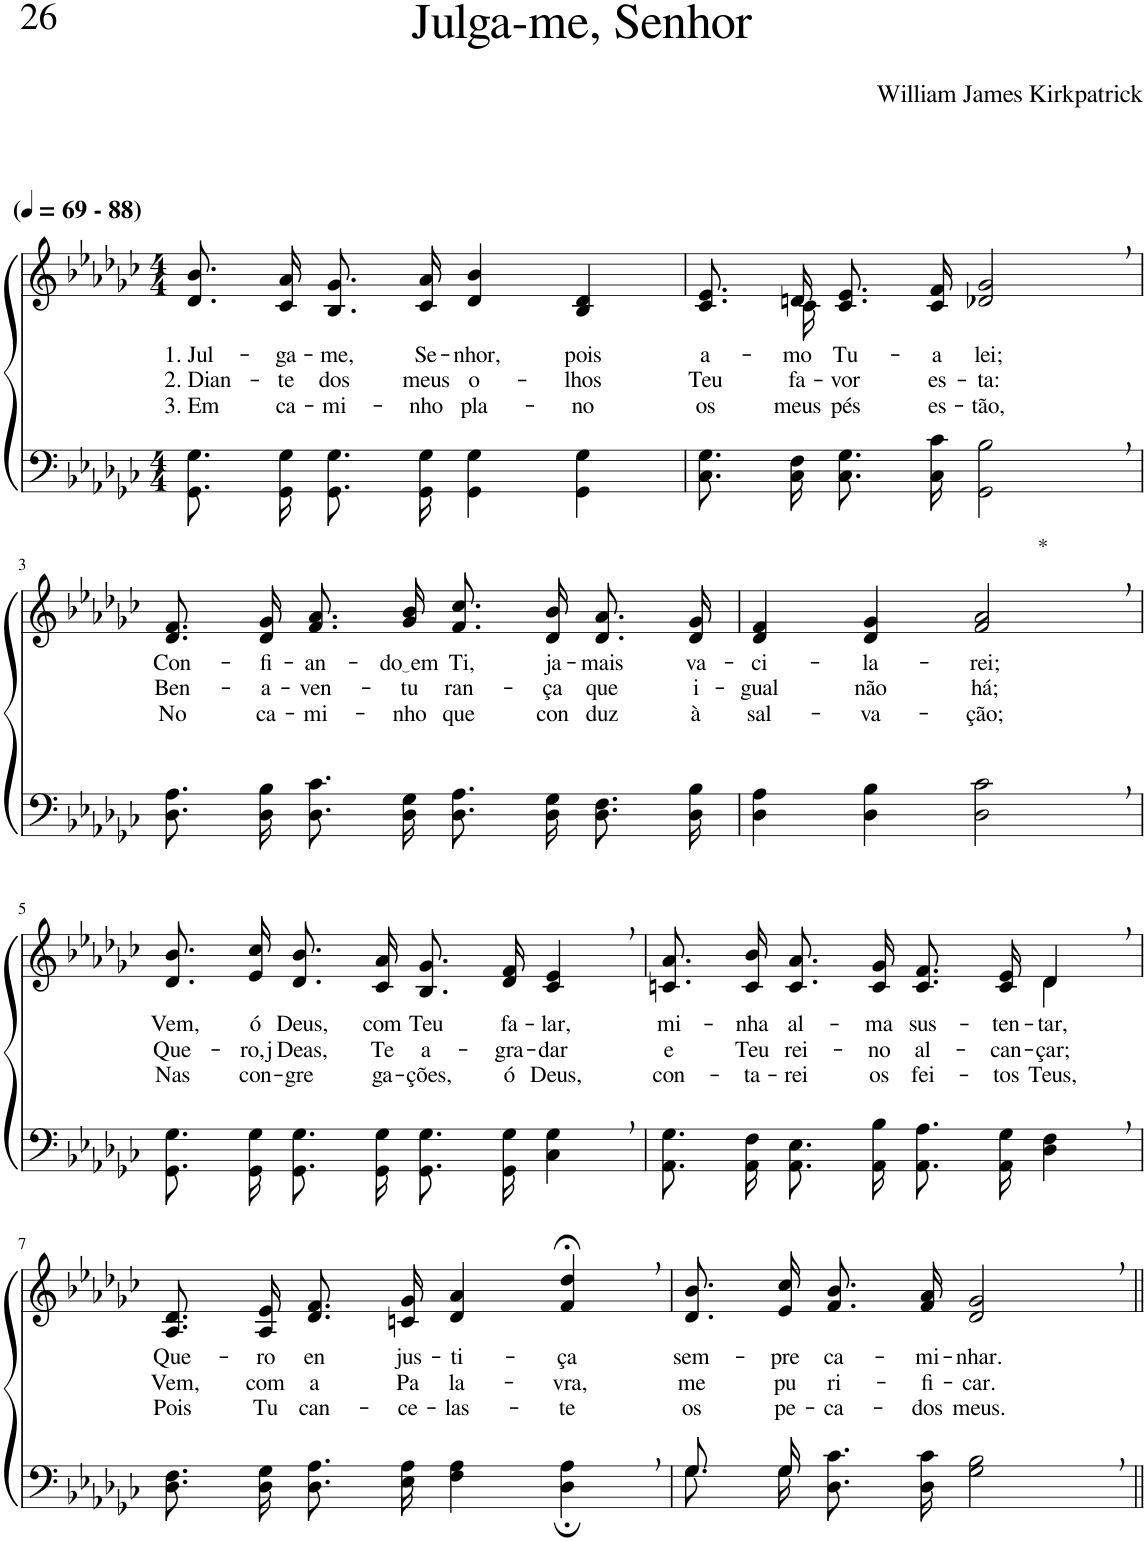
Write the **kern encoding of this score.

**kern	**kern	**text	**text	**text
*part2	*part1	*part1	*part1	*part1
*staff2	*staff1	*staff1	*staff1	*staff1
*I"Parte III e IV	*I"Parte I e II	*	*	*
*clefF4	*clefG2	*	*	*
*Trd-1c-2	*Trd-1c-2	*	*	*
*k[b-e-a-d-g-c-]	*k[b-e-a-d-g-c-]	*	*	*
*M4/4	*M4/4	*	*	*
*MM69	*MM69	*	*	*
=1	=1	=1	=1	=1
!	!LO:TX:a:B:t=(	!	!	!
!	!LO:TX:a:B:t=- 88)	!	!	!
!	!	!LO:LY:b	!LO:LY:b	!LO:LY:b
8.GG-/ 8.G-/L	8.d-/ 8.b-/L	1. Jul-	2. Dian-	3. Em
!	!	!LO:LY:b	!LO:LY:b	!LO:LY:b
16GG-/ 16G-/Jk	16c-/ 16a-/Jk	-ga-	-te	ca-
!	!	!LO:LY:b	!LO:LY:b	!LO:LY:b
8.GG-/ 8.G-/L	8.B-/ 8.g-/L	-me,	dos	-mi-
!	!	!LO:LY:b	!LO:LY:b	!LO:LY:b
16GG-/ 16G-/Jk	16c-/ 16a-/Jk	Se-	meus	-nho
!	!	!LO:LY:b	!LO:LY:b	!LO:LY:b
4GG-\ 4G-\	4d-/ 4b-/	-nhor,	o-	pla-
!	!	!LO:LY:b	!LO:LY:b	!LO:LY:b
4GG-\ 4G-\	4B-/ 4d-/	pois	-lhos	-no
=2	=2	=2	=2	=2
!	!	!LO:LY:b	!LO:LY:b	!LO:LY:b
*	*^	*	*	*
8.C-\ 8.G-\L	8.c-/ 8.e-/L	8.ryy	a-	Teu	os
!	!	!	!LO:LY:b	!LO:LY:b	!LO:LY:b
16C-\ 16F\Jk	16dn/Jk	16c-\	-mo	fa-	meus
!	!	!	!LO:LY:b	!LO:LY:b	!LO:LY:b
8.C-\ 8.G-\L	8.c-/ 8.e-/L	2.ryy	Tu-	-vor	pés
!	!	!	!LO:LY:b	!LO:LY:b	!LO:LY:b
16C-\ 16c-\Jk	16c-/ 16f/Jk	.	-a	es-	es-
!	!	!	!LO:LY:b	!LO:LY:b	!LO:LY:b
2GG-\, 2B-\,	2d-X/, 2g-/,	.	lei;	-ta:	-tão,
*	*v	*v	*	*	*
!!LO:LB:g=z
=3	=3	=3	=3	=3
!	!	!LO:LY:b	!LO:LY:b	!LO:LY:b
8.D-\ 8.A-\L	8.d-/ 8.f/L	Con-	Ben-	No
!	!	!LO:LY:b	!LO:LY:b	!LO:LY:b
16D-\ 16B-\Jk	16d-/ 16g-/Jk	-fi-	-a-	ca-
!	!	!LO:LY:b	!LO:LY:b	!LO:LY:b
8.D-\ 8.c-\L	8.f/ 8.a-/L	-an-	-ven-	-mi-
!	!	!LO:LY:b	!LO:LY:b	!LO:LY:b
16D-\ 16G-\Jk	16g-/ 16b-/Jk	do em	-tu	-nho
!	!	!LO:LY:b	!LO:LY:b	!LO:LY:b
8.D-\ 8.A-\L	8.f/ 8.cc-/L	Ti,	ran-	que
!	!	!LO:LY:b	!LO:LY:b	!LO:LY:b
16D-\ 16G-\Jk	16d-/ 16b-/Jk	ja-	-ça	con
!	!	!LO:LY:b	!LO:LY:b	!LO:LY:b
8.D-\ 8.F\L	8.d-/ 8.a-/L	-mais	que	duz
!	!	!LO:LY:b	!LO:LY:b	!LO:LY:b
16D-\ 16B-\Jk	16d-/ 16g-/Jk	va-	i-	à
=4	=4	=4	=4	=4
!	!	!LO:LY:b	!LO:LY:b	!LO:LY:b
4D-\ 4A-\	4d-/ 4f/	-ci-	-gual	sal-
!	!	!LO:LY:b	!LO:LY:b	!LO:LY:b
4D-\ 4B-\	4d-/ 4g-/	-la-	não	-va-
!	!LO:TX:a:t=*	!	!	!
!	!	!LO:LY:b	!LO:LY:b	!LO:LY:b
2D-\, 2c-\,	2f/, 2a-/,	-rei;	há;	-ção;
!!LO:LB:g=z
=5	=5	=5	=5	=5
!	!	!LO:LY:b	!LO:LY:b	!LO:LY:b
8.GG-/ 8.G-/L	8.d-/ 8.b-/L	Vem,	Que-	Nas
!	!	!LO:LY:b	!LO:LY:b	!LO:LY:b
16GG-/ 16G-/Jk	16e-/ 16cc-/Jk	ó	-ro,j	con-
!	!	!LO:LY:b	!LO:LY:b	!LO:LY:b
8.GG-/ 8.G-/L	8.d-/ 8.b-/L	Deus,	Deas,	-gre
!	!	!LO:LY:b	!LO:LY:b	!LO:LY:b
16GG-/ 16G-/Jk	16c-/ 16a-/Jk	com	Te	ga-
!	!	!LO:LY:b	!LO:LY:b	!LO:LY:b
8.GG-/ 8.G-/L	8.B-/ 8.g-/L	Teu	a-	-ções,
!	!	!LO:LY:b	!LO:LY:b	!LO:LY:b
16GG-/ 16G-/Jk	16d-/ 16f/Jk	fa-	-gra-	ó
!	!	!LO:LY:b	!LO:LY:b	!LO:LY:b
4C-\, 4G-\,	4c-/, 4e-/,	-lar,	-dar	Deus,
=6	=6	=6	=6	=6
!	!	!LO:LY:b	!LO:LY:b	!LO:LY:b
*	*^	*	*	*
8.AA-/ 8.G-/L	8.cn/ 8.a-/L	2.ryy	mi-	e	con-
!	!	!	!LO:LY:b	!LO:LY:b	!LO:LY:b
16AA-/ 16F/Jk	16c/ 16b-/Jk	.	-nha	Teu	-ta-
!	!	!	!LO:LY:b	!LO:LY:b	!LO:LY:b
8.AA-\ 8.E-\L	8.c/ 8.a-/L	.	al-	rei-	-rei
!	!	!	!LO:LY:b	!LO:LY:b	!LO:LY:b
16AA-\ 16B-\Jk	16c/ 16g-/Jk	.	-ma	-no	os
!	!	!	!LO:LY:b	!LO:LY:b	!LO:LY:b
8.AA-\ 8.A-\L	8.c/ 8.f/L	.	sus-	al-	fei-
!	!	!	!LO:LY:b	!LO:LY:b	!LO:LY:b
16AA-\ 16G-\Jk	16c/ 16e-/Jk	.	-ten-	-can-	-tos
!	!	!	!LO:LY:b	!LO:LY:b	!
!	!	!	!	!	!LO:LY:b
4D-\, 4F\,	4d-,/	4d-\	.	.	Teus,
*	*v	*v	*	*	*
!!LO:LB:g=z
=7	=7	=7	=7	=7
*k[b-e-a-d-g-c-]	*k[b-e-a-d-g-c-]	*	*	*
*	*^	*	*	*
!	!	!	!LO:LY:b	!LO:LY:b	!LO:LY:b
*	*v	*v	*	*	*
8.D-\ 8.F\L	8.A-/ 8.d-/L	Que-	-Vem,	Pois
!	!	!LO:LY:b	!LO:LY:b	!LO:LY:b
16D-\ 16G-\Jk	16A-/ 16e-/Jk	-ro	com	Tu
!	!	!LO:LY:b	!LO:LY:b	!LO:LY:b
8.D-\ 8.A-\L	8.d-/ 8.f/L	en	a	can-
!	!	!LO:LY:b	!LO:LY:b	!LO:LY:b
16E-\ 16A-\Jk	16cn/ 16g-/Jk	jus-	Pa	-ce-
!	!	!LO:LY:b	!LO:LY:b	!LO:LY:b
4F\ 4A-\	4d-/ 4a-/	-ti-	la-	-las-
!	!	!LO:LY:b	!LO:LY:b	!LO:LY:b
4D-\;, 4A-\;,	4f/;<, 4dd-/;<,	-ça	-vra,	-te
=8	=8	=8	=8	=8
*^	*	*	*	*
!	!	!	!LO:LY:b	!LO:LY:b	!LO:LY:b
8.G-/L	8.G-\L	8.d-/ 8.b-/L	sem-	me	os
!	!	!	!LO:LY:b	!LO:LY:b	!LO:LY:b
16G-/Jk	16G-\Jk	16e-/ 16cc-/Jk	-pre	pu	pe-
!	!	!	!LO:LY:b	!LO:LY:b	!LO:LY:b
8.D-\ 8.c-\L	2.ryy	8.f/ 8.b-/L	ca-	ri-	-ca-
!	!	!	!LO:LY:b	!LO:LY:b	!LO:LY:b
16D-\ 16c-\Jk	.	16f/ 16a-/Jk	-mi-	-fi-	-dos
!	!	!	!LO:LY:b	!LO:LY:b	!LO:LY:b
2G-\, 2B-\,	.	2d-/, 2g-/,	-nhar.	-car.	meus.
*v	*v	*	*	*	*
=||	=||	=||	=||	=||
*-	*-	*-	*-	*-
